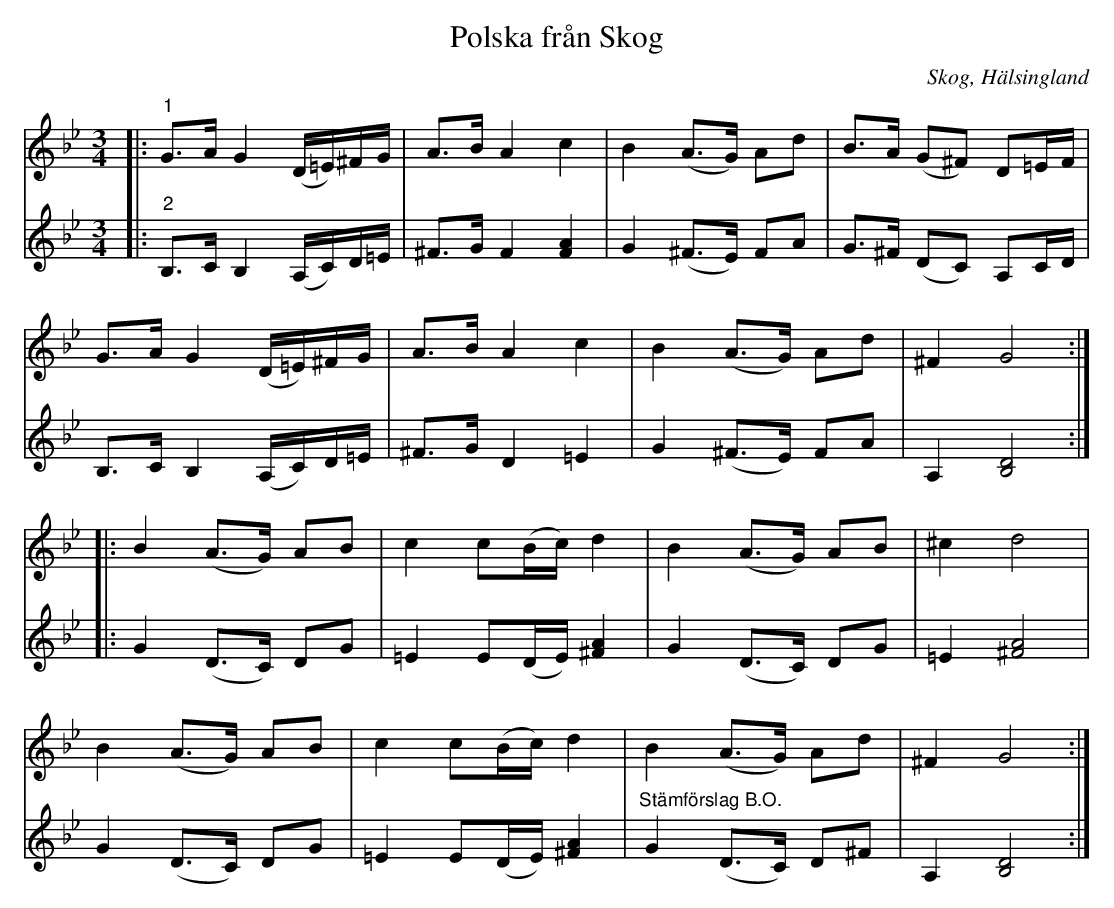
X:1
T:Polska från Skog
O:Skog, Hälsingland
L:1/8
M:3/4
K:Gm
V:1
|:"^1" G>A G2 (D/=E/)^F/G/ | A>B A2 c2 | B2 (A>G) Ad | B>A (G^F) D=E/F/ |
G>A G2 (D/=E/)^F/G/ | A>B A2 c2 | B2 (A>G) Ad | ^F2 G4 ::
B2 (A>G) AB | c2 c(B/c/) d2 | B2 (A>G) AB | ^c2 d4 |
B2 (A>G) AB | c2 c(B/c/) d2 | B2 (A>G) Ad | ^F2 G4 :|
V:2
|:"^2" B,>C B,2 (A,/C/)D/=E/ | ^F>G F2 [FA]2 | G2 (^F>E) FA | G>^F (DC) A,C/D/ |
B,>C B,2 (A,/C/)D/=E/ | ^F>G D2 =E2 | G2 (^F>E) FA | A,2 [B,D]4 ::
G2 (D>C) DG | =E2 E(D/E/) [^FA]2 | G2 (D>C) DG | =E2 [^FA]4 |
G2 (D>C) DG | =E2 E(D/E/) [^FA]2 | "^Stämförslag B.O." G2 (D>C) D^F | A,2 [B,D]4 :|
